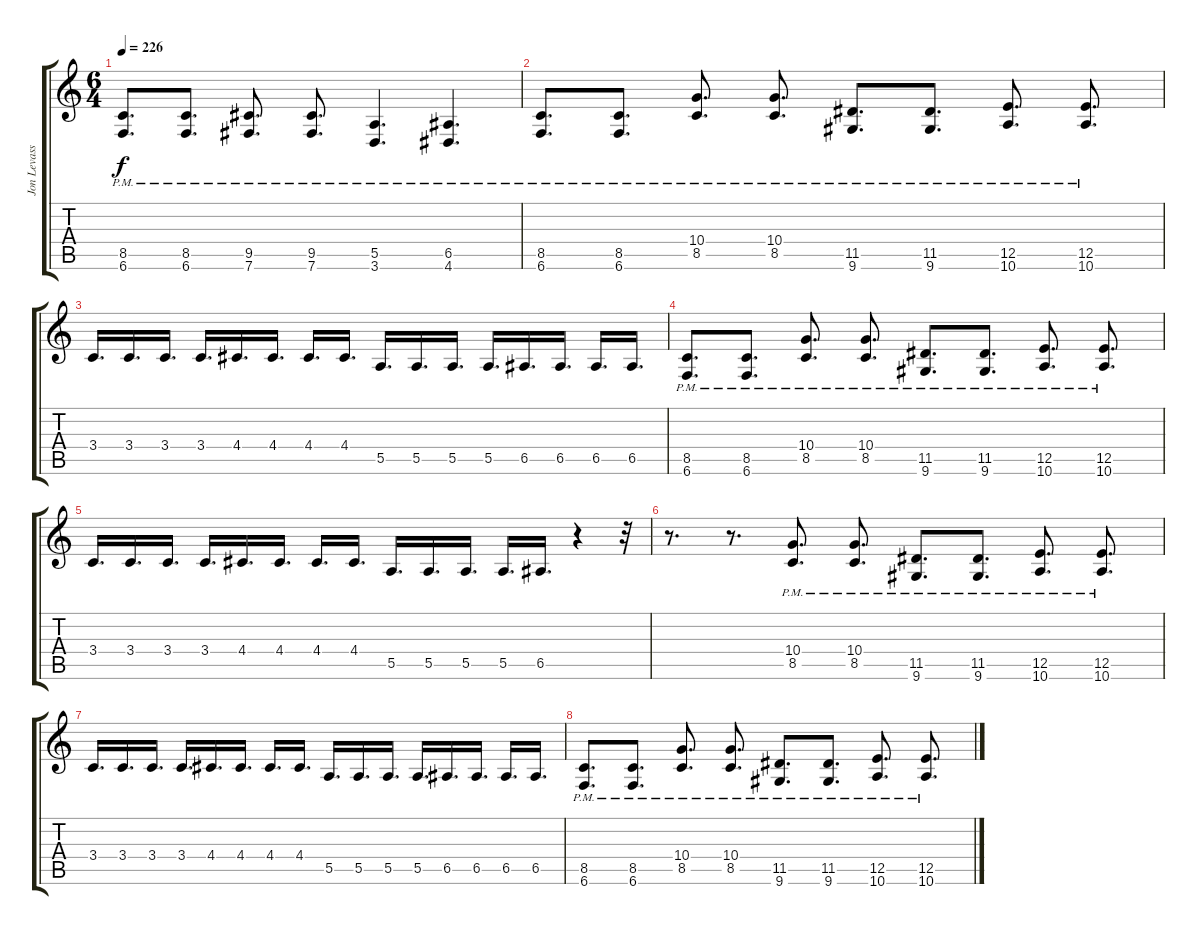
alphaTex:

\track ("Jon Levasseur" "Jon Levass") {instrument distortionguitar}
\staff {score tabs}
\tuning (B3 Gb3 D3 A2 E2 B1) {hide}
\ts (6 4)
\tempo 226
\clef g2
\ks c
(8.5{pm} 6.6{pm}).8{d dy f} (8.5{pm} 6.6{pm}).8{d} (9.5{pm} 7.6{pm}).8{d} (9.5{pm} 7.6{pm}).8{d} (5.5{pm} 3.6{pm}).4{d} (6.5{pm} 4.6{pm}).4{d} |
(8.5{pm} 6.6{pm}).8{d} (8.5{pm} 6.6{pm}).8{d} (10.4{pm} 8.5{pm}).8{d} (10.4{pm} 8.5{pm}).8{d} (11.5{pm} 9.6{pm}).8{d} (11.5{pm} 9.6{pm}).8{d} (12.5{pm} 10.6{pm}).8{d} (12.5{pm} 10.6{pm}).8{d} |
3.4.16{d} 3.4.16{d} 3.4.16{d} 3.4.16{d} 4.4.16{d} 4.4.16{d} 4.4.16{d} 4.4.16{d} 5.5.16{d} 5.5.16{d} 5.5.16{d} 5.5.16{d} 6.5.16{d} 6.5.16{d} 6.5.16{d} 6.5.16{d} |
(8.5{pm} 6.6{pm}).8{d} (8.5{pm} 6.6{pm}).8{d} (10.4{pm} 8.5{pm}).8{d} (10.4{pm} 8.5{pm}).8{d} (11.5{pm} 9.6{pm}).8{d} (11.5{pm} 9.6{pm}).8{d} (12.5{pm} 10.6{pm}).8{d} (12.5{pm} 10.6{pm}).8{d} |
3.4.16{d} 3.4.16{d} 3.4.16{d} 3.4.16{d} 4.4.16{d} 4.4.16{d} 4.4.16{d} 4.4.16{d} 5.5.16{d} 5.5.16{d} 5.5.16{d} 5.5.16{d} 6.5.16{d} r.4 r.32 |
r.8{d} r.8{d} (10.4{pm} 8.5{pm}).8{d} (10.4{pm} 8.5{pm}).8{d} (11.5{pm} 9.6{pm}).8{d} (11.5{pm} 9.6{pm}).8{d} (12.5{pm} 10.6{pm}).8{d} (12.5{pm} 10.6{pm}).8{d} |
3.4.16{d} 3.4.16{d} 3.4.16{d} 3.4.16{d} 4.4.16{d} 4.4.16{d} 4.4.16{d} 4.4.16{d} 5.5.16{d} 5.5.16{d} 5.5.16{d} 5.5.16{d} 6.5.16{d} 6.5.16{d} 6.5.16{d} 6.5.16{d} |
(8.5{pm} 6.6{pm}).8{d} (8.5{pm} 6.6{pm}).8{d} (10.4{pm} 8.5{pm}).8{d} (10.4{pm} 8.5{pm}).8{d} (11.5{pm} 9.6{pm}).8{d} (11.5{pm} 9.6{pm}).8{d} (12.5{pm} 10.6{pm}).8{d} (12.5{pm} 10.6{pm}).8{d}
